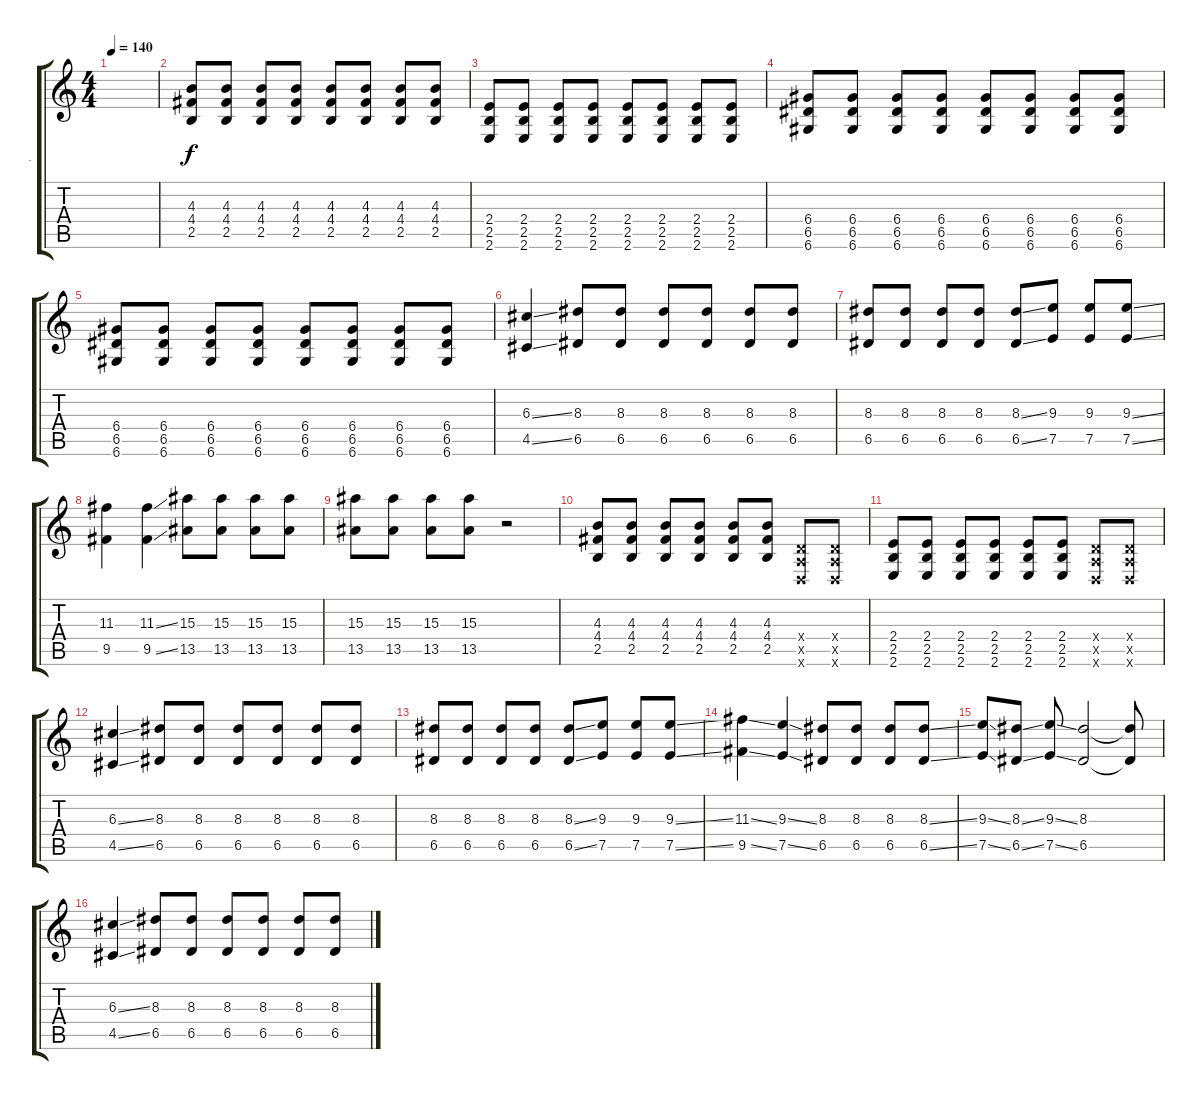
\track ("." ".") {instrument distortionguitar}
\staff {score tabs}
\tuning (E4 B3 G3 D3 A2 D2) {hide}
\ts (4 4)
\tempo 140
\clef g2
\ks c
|
(4.3 4.4 2.5).8{dy f} (4.3 4.4 2.5).8 (4.3 4.4 2.5).8 (4.3 4.4 2.5).8 (4.3 4.4 2.5).8 (4.3 4.4 2.5).8 (4.3 4.4 2.5).8 (4.3 4.4 2.5).8 |
(2.4 2.5 2.6).8 (2.4 2.5 2.6).8 (2.4 2.5 2.6).8 (2.4 2.5 2.6).8 (2.4 2.5 2.6).8 (2.4 2.5 2.6).8 (2.4 2.5 2.6).8 (2.4 2.5 2.6).8 |
(6.4 6.5 6.6).8 (6.4 6.5 6.6).8 (6.4 6.5 6.6).8 (6.4 6.5 6.6).8 (6.4 6.5 6.6).8 (6.4 6.5 6.6).8 (6.4 6.5 6.6).8 (6.4 6.5 6.6).8 |
(6.4 6.5 6.6).8 (6.4 6.5 6.6).8 (6.4 6.5 6.6).8 (6.4 6.5 6.6).8 (6.4 6.5 6.6).8 (6.4 6.5 6.6).8 (6.4 6.5 6.6).8 (6.4 6.5 6.6).8 |
(6.3{ss} 4.5{ss}).4 (8.3 6.5).8 (8.3 6.5).8 (8.3 6.5).8 (8.3 6.5).8 (8.3 6.5).8 (8.3 6.5).8 |
(8.3 6.5).8 (8.3 6.5).8 (8.3 6.5).8 (8.3 6.5).8 (8.3{ss} 6.5{ss}).8 (9.3 7.5).8 (9.3 7.5).8 (9.3{ss} 7.5{ss}).8 |
(11.3 9.5).4 (11.3{ss} 9.5{ss}).4 (15.3 13.5).8 (15.3 13.5).8 (15.3 13.5).8 (15.3 13.5).8 |
(15.3 13.5).8 (15.3 13.5).8 (15.3 13.5).8 (15.3 13.5).8 r.2 |
(4.3 4.4 2.5).8 (4.3 4.4 2.5).8 (4.3 4.4 2.5).8 (4.3 4.4 2.5).8 (4.3 4.4 2.5).8 (4.3 4.4 2.5).8 (0.4{x} 0.5{x} 0.6{x}).8 (0.4{x} 0.5{x} 0.6{x}).8 |
(2.4 2.5 2.6).8 (2.4 2.5 2.6).8 (2.4 2.5 2.6).8 (2.4 2.5 2.6).8 (2.4 2.5 2.6).8 (2.4 2.5 2.6).8 (0.4{x} 0.5{x} 0.6{x}).8 (0.4{x} 0.5{x} 0.6{x}).8 |
(6.3{ss} 4.5{ss}).4 (8.3 6.5).8 (8.3 6.5).8 (8.3 6.5).8 (8.3 6.5).8 (8.3 6.5).8 (8.3 6.5).8 |
(8.3 6.5).8 (8.3 6.5).8 (8.3 6.5).8 (8.3 6.5).8 (8.3{ss} 6.5{ss}).8 (9.3 7.5).8 (9.3 7.5).8 (9.3{ss} 7.5{ss}).8 |
(11.3{ss} 9.5{ss}).4 (9.3{ss} 7.5{ss}).4 (8.3 6.5).8 (8.3 6.5).8 (8.3 6.5).8 (8.3{ss} 6.5{ss}).8 |
(9.3{ss} 7.5{ss}).8 (8.3{ss} 6.5{ss}).8 (9.3{ss} 7.5{ss}).8 (8.3 6.5).2 (8.3{t} 6.5{t}).8 |
(6.3{ss} 4.5{ss}).4 (8.3 6.5).8 (8.3 6.5).8 (8.3 6.5).8 (8.3 6.5).8 (8.3 6.5).8 (8.3 6.5).8
